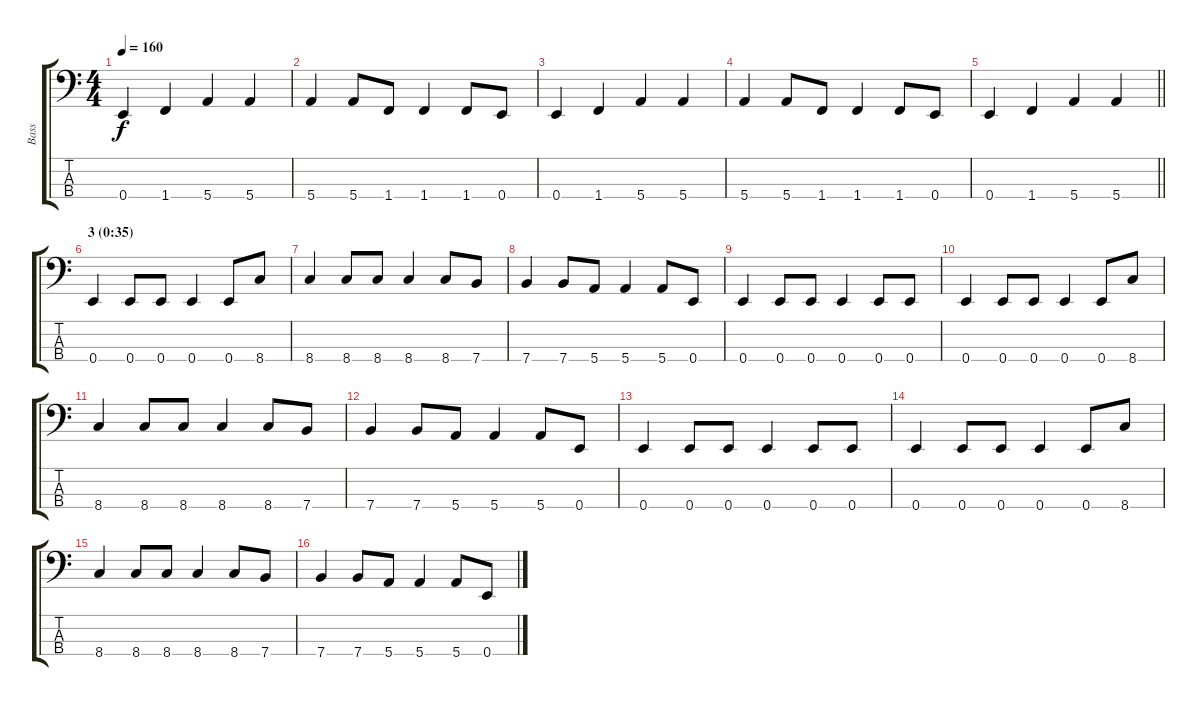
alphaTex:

\track ("Bass" "Bass") {instrument electricbassfinger}
\staff {score tabs}
\tuning (G2 D2 A1 E1) {hide}
\ts (4 4)
\tempo 160
\clef f4
\ks c
0.4.4{dy f} 1.4.4 5.4.4 5.4.4 |
5.4.4 5.4.8 1.4.8 1.4.4 1.4.8 0.4.8 |
0.4.4 1.4.4 5.4.4 5.4.4 |
5.4.4 5.4.8 1.4.8 1.4.4 1.4.8 0.4.8 |
\barLineRight lightlight
0.4.4 1.4.4 5.4.4 5.4.4 |
\section ("" "3 (0:35)")
0.4.4 0.4.8 0.4.8 0.4.4 0.4.8 8.4.8 |
8.4.4 8.4.8 8.4.8 8.4.4 8.4.8 7.4.8 |
7.4.4 7.4.8 5.4.8 5.4.4 5.4.8 0.4.8 |
0.4.4 0.4.8 0.4.8 0.4.4 0.4.8 0.4.8 |
0.4.4 0.4.8 0.4.8 0.4.4 0.4.8 8.4.8 |
8.4.4 8.4.8 8.4.8 8.4.4 8.4.8 7.4.8 |
7.4.4 7.4.8 5.4.8 5.4.4 5.4.8 0.4.8 |
0.4.4 0.4.8 0.4.8 0.4.4 0.4.8 0.4.8 |
0.4.4 0.4.8 0.4.8 0.4.4 0.4.8 8.4.8 |
8.4.4 8.4.8 8.4.8 8.4.4 8.4.8 7.4.8 |
7.4.4 7.4.8 5.4.8 5.4.4 5.4.8 0.4.8
